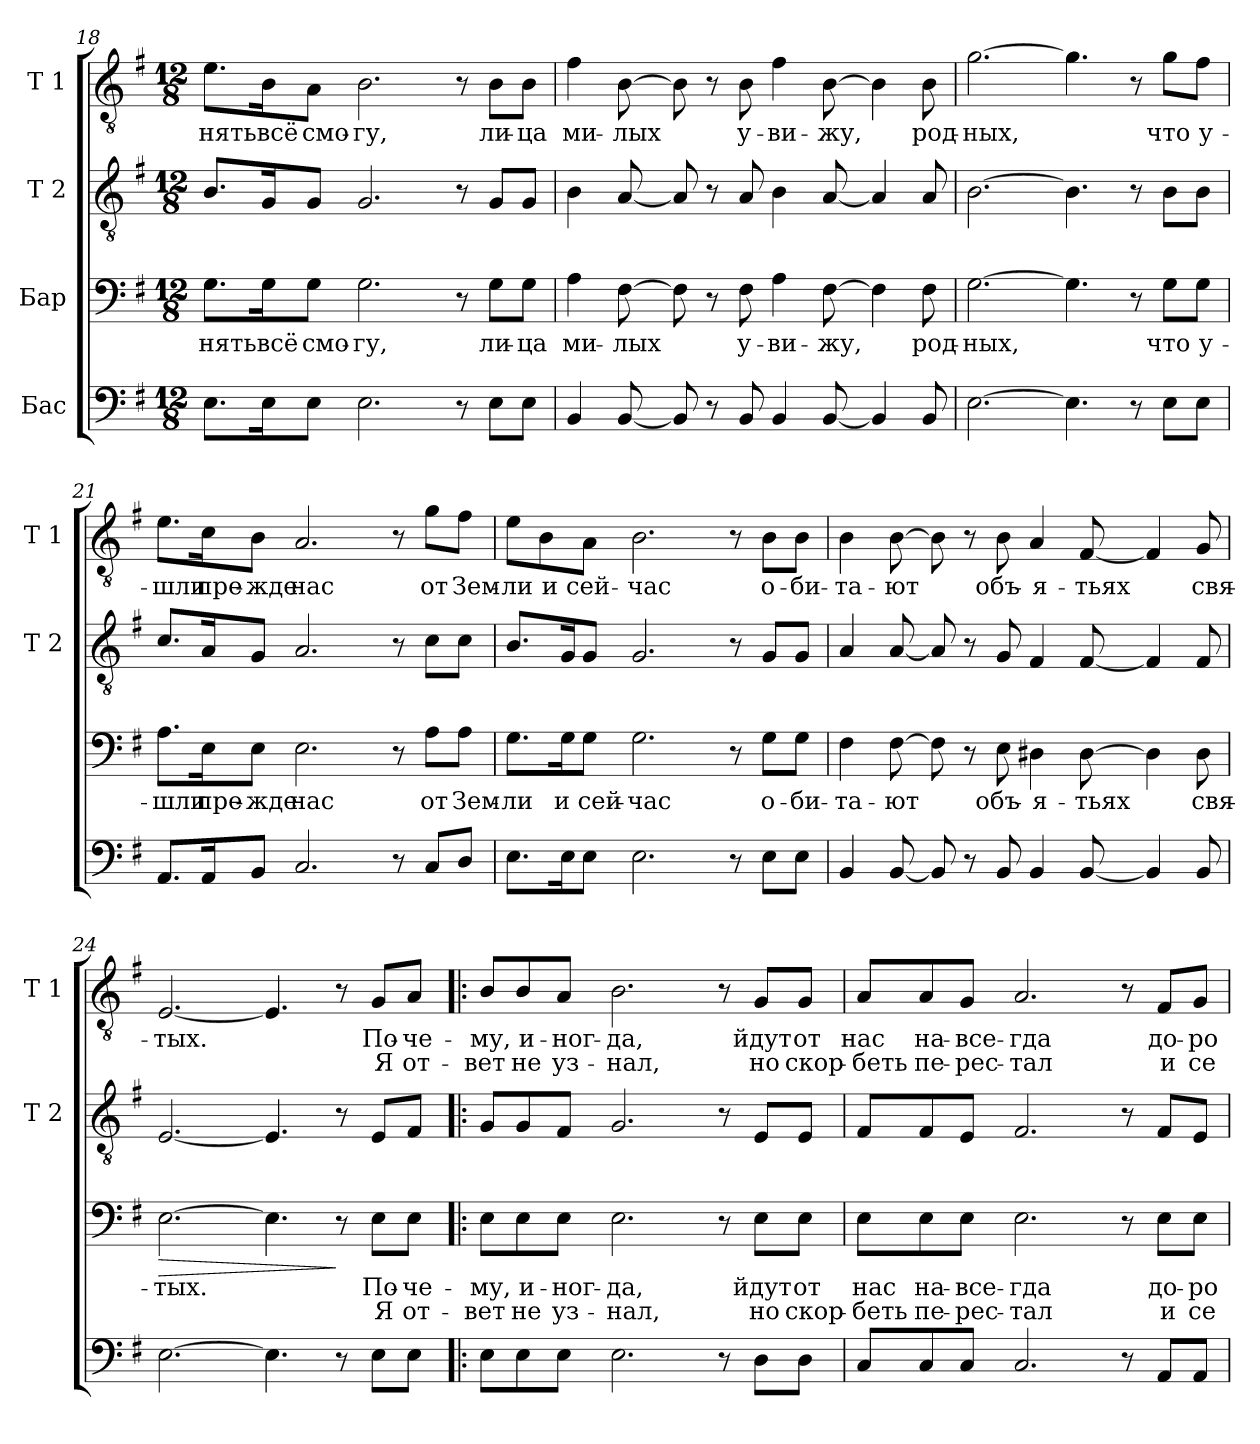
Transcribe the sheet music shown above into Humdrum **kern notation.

**kern	**kern	**text	**text	**dynam	**kern	**kern	**text	**text
*part4	*part3	*part3	*part3	*part3	*part2	*part1	*part1	*part1
*staff4	*staff3	*staff3	*staff3	*staff3	*staff2	*staff1	*staff1	*staff1
*I"Бас	*I"Бар	*	*	*	*I"T 2	*I"T 1	*	*
*	*	*	*	*	*I'T 2	*I'T 1	*	*
!!LO:LB:g=z
*clefF4	*clefF4	*	*	*	*clefGv2	*clefGv2	*	*
*k[f#]	*k[f#]	*	*	*	*k[f#]	*k[f#]	*	*
*e:	*e:	*	*	*	*e:	*e:	*	*
*M12/8	*M12/8	*	*	*	*M12/8	*M12/8	*	*
=18	=18	=18	=18	=18	=18	=18	=18	=18
!	!	!LO:LY:b	!	!	!	!	!LO:LY:b	!
8.E\L	8.G\L	-нять	.	.	8.B/L	8.e\L	-нять	.
!	!	!LO:LY:b	!	!	!	!	!LO:LY:b	!
16E\k	16G\k	всё	.	.	16G/k	16B\k	всё	.
!	!	!LO:LY:b	!	!	!	!	!LO:LY:b	!
8E\J	8G\J	смо-	.	.	8G/J	8A\J	смо-	.
!	!	!LO:LY:b	!	!	!	!	!LO:LY:b	!
2.E\	2.G\	-гу,	.	.	2.G/	2.B\	-гу,	.
8r	8r	.	.	.	8r	8r	.	.
!	!	!LO:LY:b	!	!	!	!	!LO:LY:b	!
8E\L	8G\L	ли-	.	.	8G/L	8B\L	ли-	.
!	!	!LO:LY:b	!	!	!	!	!LO:LY:b	!
8E\J	8G\J	-ца	.	.	8G/J	8B\J	-ца	.
=19	=19	=19	=19	=19	=19	=19	=19	=19
!	!	!LO:LY:b	!	!	!	!	!LO:LY:b	!
4BB/	4A\	ми-	.	.	4B\	4f#\	ми-	.
!	!	!LO:LY:b	!	!	!	!	!LO:LY:b	!
[8BB/	[8F#\	-лых	.	.	[8A/	[8B\	-лых	.
8BB/]	8F#\]	.	.	.	8A/]	8B\]	.	.
8r	8r	.	.	.	8r	8r	.	.
!	!	!LO:LY:b	!	!	!	!	!LO:LY:b	!
8BB/	8F#\	у-	.	.	8A/	8B\	у-	.
!	!	!LO:LY:b	!	!	!	!	!LO:LY:b	!
4BB/	4A\	-ви-	.	.	4B\	4f#\	-ви-	.
!	!	!LO:LY:b	!	!	!	!	!LO:LY:b	!
[8BB/	[8F#\	-жу,	.	.	[8A/	[8B\	-жу,	.
4BB/]	4F#\]	.	.	.	4A/]	4B\]	.	.
!	!	!LO:LY:b	!	!	!	!	!LO:LY:b	!
8BB/	8F#\	род-	.	.	8A/	8B\	род-	.
=20	=20	=20	=20	=20	=20	=20	=20	=20
!	!	!LO:LY:b	!	!	!	!	!LO:LY:b	!
[2.E\	[2.G\	-ных,	.	.	[2.B\	[2.g\	-ных,	.
4.E\]	4.G\]	.	.	.	4.B\]	4.g\]	.	.
8r	8r	.	.	.	8r	8r	.	.
!	!	!LO:LY:b	!	!	!	!	!LO:LY:b	!
8E\L	8G\L	что	.	.	8B\L	8g\L	что	.
!	!	!LO:LY:b	!	!	!	!	!LO:LY:b	!
8E\J	8G\J	у-	.	.	8B\J	8f#\J	у-	.
!!LO:LB:g=z
=21	=21	=21	=21	=21	=21	=21	=21	=21
!	!	!LO:LY:b	!	!	!	!	!LO:LY:b	!
8.AA/L	8.A\L	-шли	.	.	8.c/L	8.e\L	-шли	.
!	!	!LO:LY:b	!	!	!	!	!LO:LY:b	!
16AA/k	16E\k	пре-	.	.	16A/k	16c\k	пре-	.
!	!	!LO:LY:b	!	!	!	!	!LO:LY:b	!
8BB/J	8E\J	-жде	.	.	8G/J	8B\J	-жде	.
!	!	!LO:LY:b	!	!	!	!	!LO:LY:b	!
2.C/	2.E\	нас	.	.	2.A/	2.A/	нас	.
8r	8r	.	.	.	8r	8r	.	.
!	!	!LO:LY:b	!	!	!	!	!LO:LY:b	!
8C/L	8A\L	от	.	.	8c\L	8g\L	от	.
!	!	!LO:LY:b	!	!	!	!	!LO:LY:b	!
8D/J	8A\J	Зем-	.	.	8c\J	8f#\J	Зем-	.
=22	=22	=22	=22	=22	=22	=22	=22	=22
!	!	!LO:LY:b	!	!	!	!	!LO:LY:b	!
8.E\L	8.G\L	-ли	.	.	8.B/L	8e\L	-ли	.
!	!	!	!	!	!	!	!LO:LY:b	!
.	.	.	.	.	.	8B\	и	.
!	!	!LO:LY:b	!	!	!	!	!	!
16E\k	16G\k	и	.	.	16G/k	.	.	.
!	!	!LO:LY:b	!	!	!	!	!LO:LY:b	!
8E\J	8G\J	сей-	.	.	8G/J	8A\J	сей-	.
!	!	!LO:LY:b	!	!	!	!	!LO:LY:b	!
2.E\	2.G\	-час	.	.	2.G/	2.B\	-час	.
8r	8r	.	.	.	8r	8r	.	.
!	!	!LO:LY:b	!	!	!	!	!LO:LY:b	!
8E\L	8G\L	о-	.	.	8G/L	8B\L	о-	.
!	!	!LO:LY:b	!	!	!	!	!LO:LY:b	!
8E\J	8G\J	-би-	.	.	8G/J	8B\J	-би-	.
=23	=23	=23	=23	=23	=23	=23	=23	=23
!	!	!LO:LY:b	!	!	!	!	!LO:LY:b	!
4BB/	4F#\	-та-	.	.	4A/	4B\	-та-	.
!	!	!LO:LY:b	!	!	!	!	!LO:LY:b	!
[8BB/	[8F#\	-ют	.	.	[8A/	[8B\	-ют	.
8BB/]	8F#\]	.	.	.	8A/]	8B\]	.	.
!	!	!LO:LY:b	!	!	!	!	!LO:LY:b	!
8r	8r	в	.	.	8r	8r	в	.
!	!	!LO:LY:b	!	!	!	!	!LO:LY:b	!
8BB/	8E\	объ-	.	.	8G/	8B\	объ-	.
!	!	!LO:LY:b	!	!	!	!	!LO:LY:b	!
4BB/	4D#X\	-я-	.	.	4F#/	4A/	-я-	.
!	!	!LO:LY:b	!	!	!	!	!LO:LY:b	!
[8BB/	[8D#\	-тьях	.	.	[8F#/	[8F#/	-тьях	.
4BB/]	4D#\]	.	.	.	4F#/]	4F#/]	.	.
!	!	!LO:LY:b	!	!	!	!	!LO:LY:b	!
8BB/	8D#\	свя-	.	.	8F#/	8G/	свя-	.
!!LO:PB:g=z
=24	=24	=24	=24	=24	=24	=24	=24	=24
!	!	!LO:LY:b	!	!LO:HP:b	!	!	!LO:LY:b	!
[2.E\	[2.E\	-тых.	.	>	[2.E/	[2.E/	-тых.	.
4.E\]	4.E\]	.	.	.	4.E/]	4.E/]	.	.
!	!	!LO:LY:b	!LO:LY:b	!	!	!	!LO:LY:b	!LO:LY:b
8r	8r	2.	3.	]	8r	8r	2.	3.
!	!	!LO:LY:b	!LO:LY:b	!	!	!	!LO:LY:b	!LO:LY:b
8E\L	8E\L	По-	Я	.	8E/L	8G/L	По-	Я
!	!	!LO:LY:b	!LO:LY:b	!	!	!	!LO:LY:b	!LO:LY:b
8E\J	8E\J	-че-	от-	.	8F#/J	8A/J	-че-	от-
=25!|:	=25!|:	=25!|:	=25!|:	=25!|:	=25!|:	=25!|:	=25!|:	=25!|:
!	!	!LO:LY:b	!LO:LY:b	!	!	!	!LO:LY:b	!LO:LY:b
8E\L	8E\L	-му,	-вет	.	8G/L	8B/L	-му,	-вет
!	!	!LO:LY:b	!LO:LY:b	!	!	!	!LO:LY:b	!LO:LY:b
8E\	8E\	и-	не	.	8G/	8B/	и-	не
!	!	!LO:LY:b	!LO:LY:b	!	!	!	!LO:LY:b	!LO:LY:b
8E\J	8E\J	-ног-	уз-	.	8F#/J	8A/J	-ног-	уз-
!	!	!LO:LY:b	!LO:LY:b	!	!	!	!LO:LY:b	!LO:LY:b
2.E\	2.E\	-да,	-нал,	.	2.G/	2.B\	-да,	-нал,
8r	8r	.	.	.	8r	8r	.	.
!	!	!LO:LY:b	!LO:LY:b	!	!	!	!LO:LY:b	!LO:LY:b
8D\L	8E\L	йдут	но	.	8E/L	8G/L	йдут	но
!	!	!LO:LY:b	!LO:LY:b	!	!	!	!LO:LY:b	!LO:LY:b
8D\J	8E\J	от	скор-	.	8E/J	8G/J	от	скор-
=26	=26	=26	=26	=26	=26	=26	=26	=26
!	!	!LO:LY:b	!LO:LY:b	!	!	!	!LO:LY:b	!LO:LY:b
8C/L	8E\L	нас	-беть	.	8F#/L	8A/L	нас	-беть
!	!	!LO:LY:b	!LO:LY:b	!	!	!	!LO:LY:b	!LO:LY:b
8C/	8E\	на-	пе-	.	8F#/	8A/	на-	пе-
!	!	!LO:LY:b	!LO:LY:b	!	!	!	!LO:LY:b	!LO:LY:b
8C/J	8E\J	-все-	-рес-	.	8E/J	8G/J	-все-	-рес-
!	!	!LO:LY:b	!LO:LY:b	!	!	!	!LO:LY:b	!LO:LY:b
2.C/	2.E\	-гда	-тал	.	2.F#/	2.A/	-гда	-тал
8r	8r	.	.	.	8r	8r	.	.
!	!	!LO:LY:b	!LO:LY:b	!	!	!	!LO:LY:b	!LO:LY:b
8AA/L	8E\L	до-	и	.	8F#/L	8F#/L	до-	и
!	!	!LO:LY:b	!LO:LY:b	!	!	!	!LO:LY:b	!LO:LY:b
8AA/J	8E\J	-ро-	се-	.	8E/J	8G/J	-ро-	се-
=	=	=	=	=	=	=	=	=
*-	*-	*-	*-	*-	*-	*-	*-	*-
